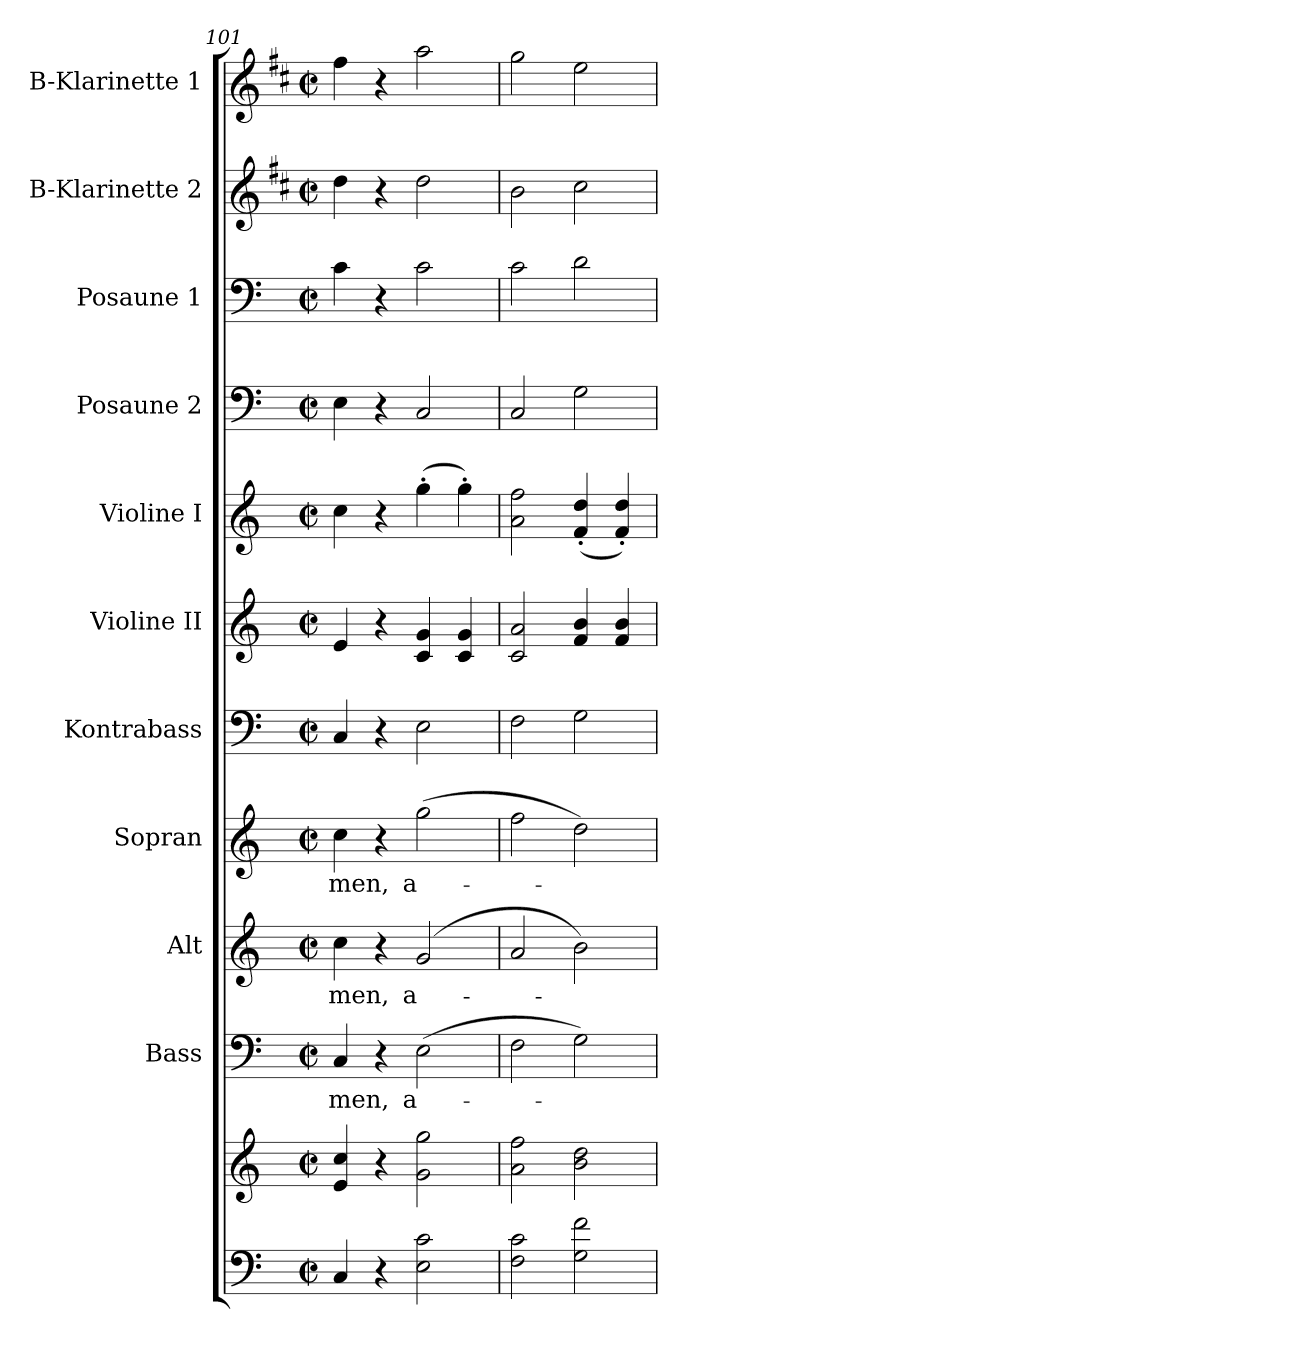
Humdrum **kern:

**kern	**kern	**kern	**text	**kern	**text	**kern	**text	**kern	**kern	**kern	**kern	**kern	**kern	**kern
*part11	*part11	*part10	*part10	*part9	*part9	*part8	*part8	*part7	*part6	*part5	*part4	*part3	*part2	*part1
*staff12	*staff11	*staff10	*staff10	*staff9	*staff9	*staff8	*staff8	*staff7	*staff6	*staff5	*staff4	*staff3	*staff2	*staff1
*	*	*I"Bass	*	*I"Alt	*	*I"Sopran	*	*I"Kontrabass	*I"Violine II	*I"Violine I	*I"Posaune 2	*I"Posaune 1	*I"B-Klarinette 2	*I"B-Klarinette 1
*	*	*I'B.	*	*I'A.	*	*I'S.	*	*I'Kb.	*I'Vl. II	*I'Vl. I	*I'Pos. 2	*I'Pos. 1	*I'B Kl. 2	*I'B Kl. 1
!!LO:PB:g=z
*clefF4	*clefG2	*clefF4	*	*clefG2	*	*clefG2	*	*clefF4	*clefG2	*clefG2	*clefF4	*clefF4	*clefG2	*clefG2
*	*	*	*	*	*	*	*	*ITrd7c12	*	*	*	*	*ITrd1c2	*ITrd1c2
*k[]	*k[]	*k[]	*	*k[]	*	*k[]	*	*k[]	*k[]	*k[]	*k[]	*k[]	*k[]	*k[]
*C:	*C:	*C:	*	*C:	*	*C:	*	*C:	*C:	*C:	*C:	*C:	*C:	*C:
*M2/2	*M2/2	*M2/2	*	*M2/2	*	*M2/2	*	*M2/2	*M2/2	*M2/2	*M2/2	*M2/2	*M2/2	*M2/2
*met(c|)	*met(c|)	*met(c|)	*	*met(c|)	*	*met(c|)	*	*met(c|)	*met(c|)	*met(c|)	*met(c|)	*met(c|)	*met(c|)	*met(c|)
=101	=101	=101	=101	=101	=101	=101	=101	=101	=101	=101	=101	=101	=101	=101
!	!	!	!LO:LY:b	!	!LO:LY:b	!	!LO:LY:b	!	!	!	!	!	!	!
4C/	4e/ 4cc/	4C/	-men,	4cc\	-men,	4cc\	-men,	4CC/	4e/	4cc\	4E\	4c\	4cc\	4ee\
4r	4r	4r	.	4r	.	4r	.	4r	4r	4r	4r	4r	4r	4r
!	!	!	!LO:LY:b	!	!LO:LY:b	!	!LO:LY:b	!	!	!	!	!	!	!
2E\ 2c\	2g\ 2gg\	(>2E\	a-	(2g/	a-	(>2gg\	a-	2EE\	4c/ 4g/	(>4gg'>\	2C/	2c\	2cc\	2gg\
.	.	.	.	.	.	.	.	.	4c/ 4g/	4gg'>\)	.	.	.	.
=102	=102	=102	=102	=102	=102	=102	=102	=102	=102	=102	=102	=102	=102	=102
2F\ 2c\	2a\ 2ff\	2F\	.	2a/	.	2ff\	.	2FF\	2c/ 2a/	2a\ 2ff\	2C/	2c\	2a\	2ff\
2G\ 2f\	2b\ 2dd\	2G\)	.	2b\)	.	2dd\)	.	2GG\	4f/ 4b/	(<4f/'< 4dd/'<	2G\	2d\	2b\	2dd\
.	.	.	.	.	.	.	.	.	4f/ 4b/	4f/'< 4dd/'<)	.	.	.	.
=	=	=	=	=	=	=	=	=	=	=	=	=	=	=
*-	*-	*-	*-	*-	*-	*-	*-	*-	*-	*-	*-	*-	*-	*-
